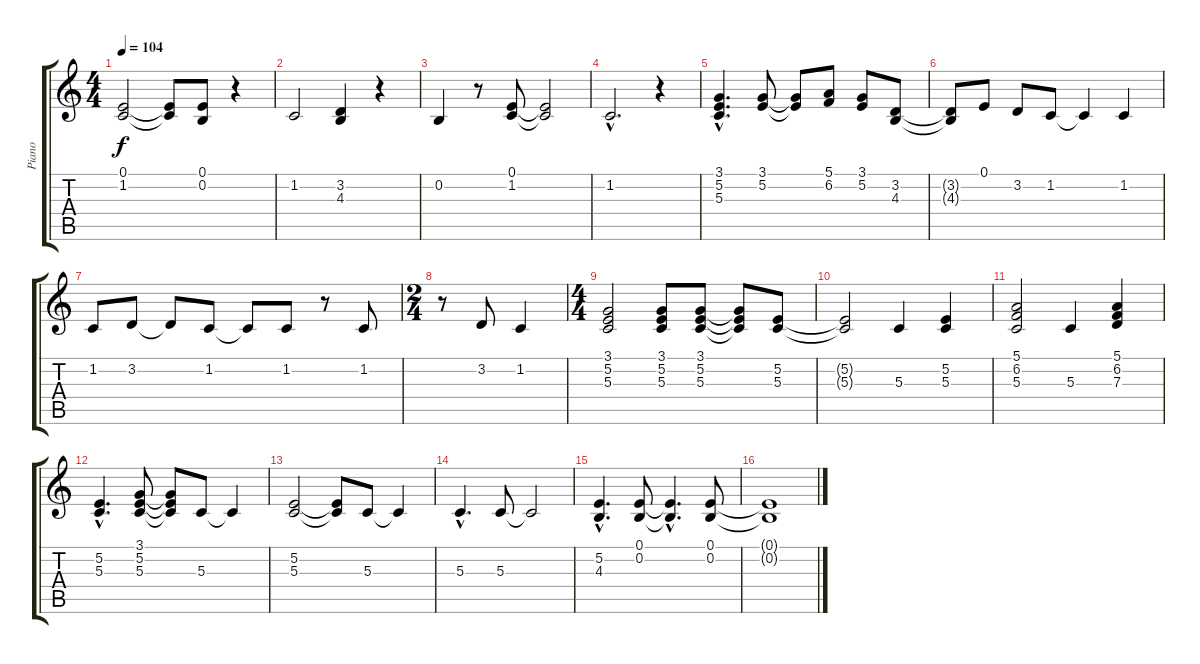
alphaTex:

\track ("Piano" "Piano") {instrument brightacousticpiano}
\staff {score tabs}
\tuning (E4 B3 G3 D3 A2 E2) {hide}
\ts (4 4)
\tempo 104
\clef g2
\ks c
(0.1 1.2).2{dy f} (0.1{t} 1.2{t}).8 (0.1 0.2).8 r.4 |
1.2.2 (3.2 4.3).4 r.4 |
0.2.4 r.8 (0.1 1.2).8 (0.1{t} 1.2{t}).2 |
1.2{hac}.2{d} r.4 |
(3.1{hac} 5.2{hac} 5.3{hac}).4{d} (3.1 5.2).8 (3.1{t} 5.2{t}).8 (5.1 6.2).8 (3.1 5.2).8 (3.2 4.3).8 |
(3.2{t} 4.3{t}).8 0.1.8 3.2.8 1.2.8 1.2{t}.4 1.2.4 |
1.2.8 3.2.8 3.2{t}.8 1.2.8 1.2{t}.8 1.2.8 r.8 1.2.8 |
\ts (2 4)
r.8 3.2.8 1.2.4 |
\ts (4 4)
(3.1 5.2 5.3).2 (3.1 5.2 5.3).8 (3.1 5.2 5.3).8 (3.1{t} 5.2{t} 5.3{t}).8 (5.2 5.3).8 |
(5.2{t} 5.3{t}).2 5.3.4 (5.2 5.3).4 |
(5.1 6.2 5.3).2 5.3.4 (5.1 6.2 7.3).4 |
(5.2{hac} 5.3{hac}).4{d} (3.1 5.2 5.3).8 (3.1{t} 5.2{t} 5.3{t}).8 5.3.8 5.3{t}.4 |
(5.2 5.3).2 (5.2{t} 5.3{t}).8 5.3.8 5.3{t}.4 |
5.3{hac}.4{d} 5.3.8 5.3{t}.2 |
(5.2{hac} 4.3{hac}).4{d} (0.1 0.2).8 (0.1{hac t} 0.2{hac t}).4{d} (0.1 0.2).8 |
(0.1{t} 0.2{t}).1
